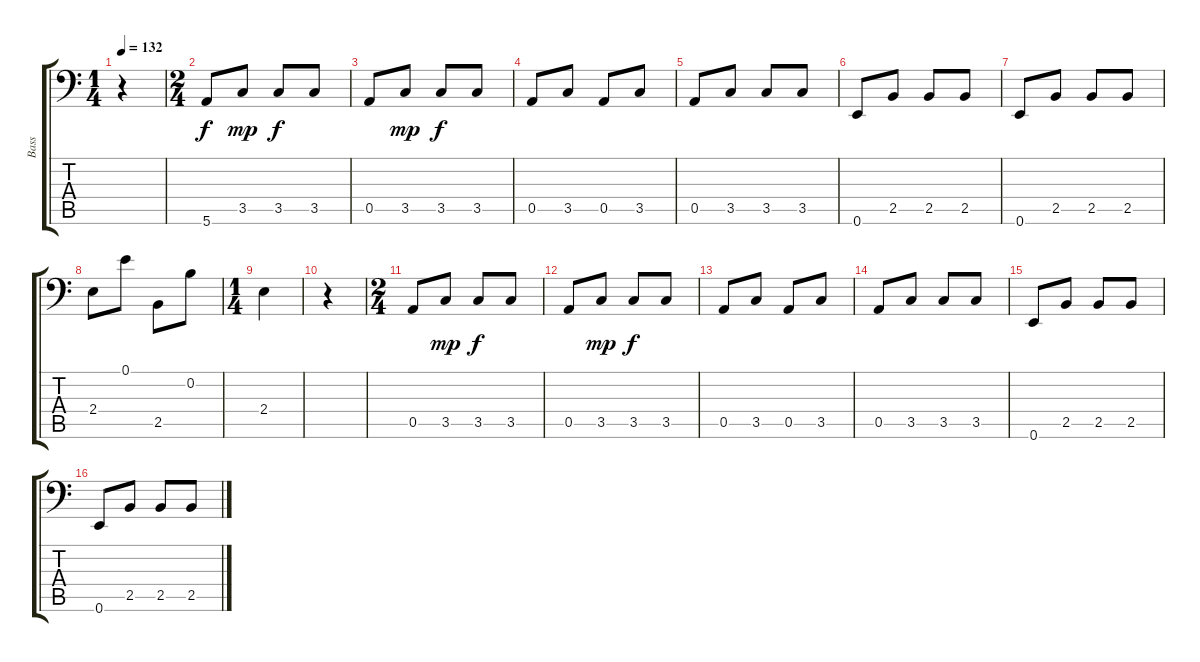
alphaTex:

\track ("Bass" "Bass") {instrument electricbassfinger}
\staff {score tabs}
\tuning (E3 B2 G2 D2 A1 E1) {hide}
\ts (1 4)
\tempo 132
\clef f4
\ks c
r.4{dy f instrument electricbassfinger} |
\ts (2 4)
5.6.8 3.5.8{dy mp} 3.5.8{dy f} 3.5.8 |
0.5.8 3.5.8{dy mp} 3.5.8{dy f} 3.5.8 |
0.5.8 3.5.8 0.5.8 3.5.8 |
0.5.8 3.5.8 3.5.8 3.5.8 |
0.6.8 2.5.8 2.5.8 2.5.8 |
0.6.8 2.5.8 2.5.8 2.5.8 |
2.4.8 0.1.8 2.5.8 0.2.8 |
\ts (1 4)
2.4.4 |
r.4 |
\ts (2 4)
0.5.8 3.5.8{dy mp} 3.5.8{dy f} 3.5.8 |
0.5.8 3.5.8{dy mp} 3.5.8{dy f} 3.5.8 |
0.5.8 3.5.8 0.5.8 3.5.8 |
0.5.8 3.5.8 3.5.8 3.5.8 |
0.6.8 2.5.8 2.5.8 2.5.8 |
0.6.8 2.5.8 2.5.8 2.5.8
